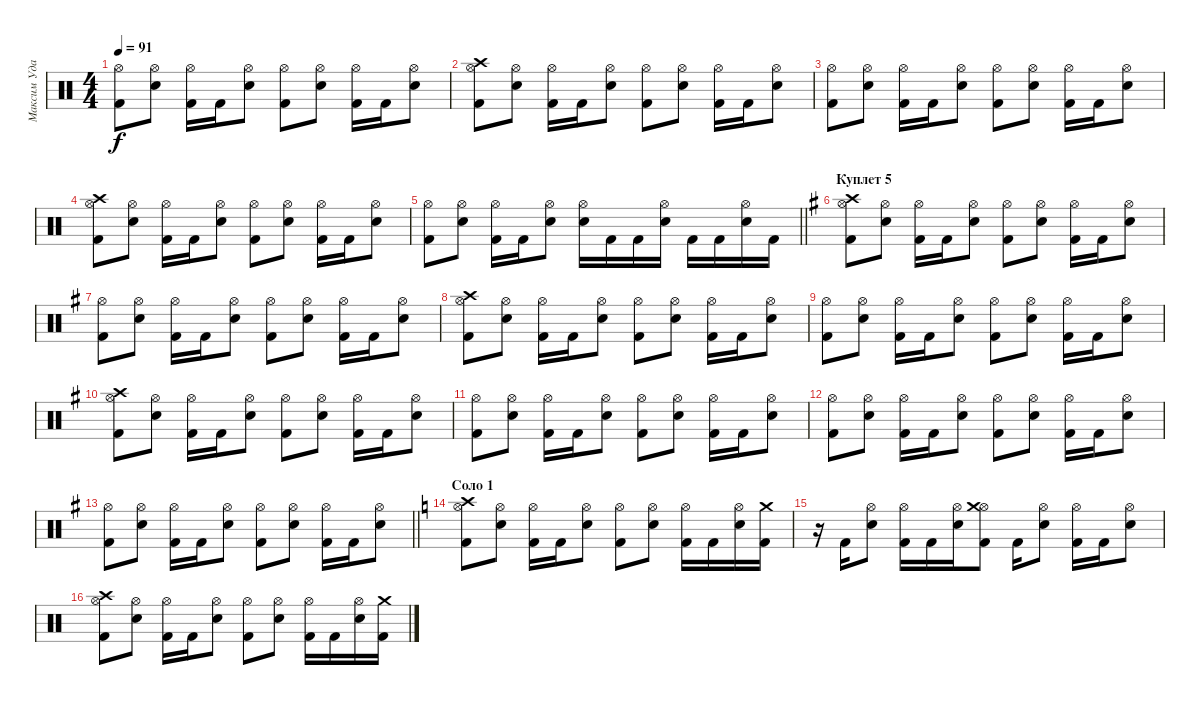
\track ("Максим Удалов" "Максим Уда") {instrument percussion}
\staff {score}
\articulation defaults
\ts (4 4)
\tempo 91
\clef neutral
\ks c
("Kick (hit) 2" "Hi-Hat (open)").8{dy f} ("Electric Snare (hit)" "Hi-Hat (open)").8 ("Kick (hit) 2" "Hi-Hat (open)").16 "Kick (hit) 2".16 ("Electric Snare (hit)" "Hi-Hat (open)").8 ("Kick (hit) 2" "Hi-Hat (open)").8 ("Electric Snare (hit)" "Hi-Hat (open)").8 ("Kick (hit) 2" "Hi-Hat (open)").16 "Kick (hit) 2".16 ("Electric Snare (hit)" "Hi-Hat (open)").8 |
("Kick (hit) 2" "Hi-Hat (open)" "Crash high (hit)").8 ("Electric Snare (hit)" "Hi-Hat (open)").8 ("Kick (hit) 2" "Hi-Hat (open)").16 "Kick (hit) 2".16 ("Electric Snare (hit)" "Hi-Hat (open)").8 ("Kick (hit) 2" "Hi-Hat (open)").8 ("Electric Snare (hit)" "Hi-Hat (open)").8 ("Kick (hit) 2" "Hi-Hat (open)").16 "Kick (hit) 2".16 ("Electric Snare (hit)" "Hi-Hat (open)").8 |
("Kick (hit) 2" "Hi-Hat (open)").8 ("Electric Snare (hit)" "Hi-Hat (open)").8 ("Kick (hit) 2" "Hi-Hat (open)").16 "Kick (hit) 2".16 ("Electric Snare (hit)" "Hi-Hat (open)").8 ("Kick (hit) 2" "Hi-Hat (open)").8 ("Electric Snare (hit)" "Hi-Hat (open)").8 ("Kick (hit) 2" "Hi-Hat (open)").16 "Kick (hit) 2".16 ("Electric Snare (hit)" "Hi-Hat (open)").8 |
("Kick (hit) 2" "Hi-Hat (open)" "Crash high (hit)").8 ("Electric Snare (hit)" "Hi-Hat (open)").8 ("Kick (hit) 2" "Hi-Hat (open)").16 "Kick (hit) 2".16 ("Electric Snare (hit)" "Hi-Hat (open)").8 ("Kick (hit) 2" "Hi-Hat (open)").8 ("Electric Snare (hit)" "Hi-Hat (open)").8 ("Kick (hit) 2" "Hi-Hat (open)").16 "Kick (hit) 2".16 ("Electric Snare (hit)" "Hi-Hat (open)").8 |
\barLineRight lightlight
("Kick (hit) 2" "Hi-Hat (open)").8 ("Electric Snare (hit)" "Hi-Hat (open)").8 ("Kick (hit) 2" "Hi-Hat (open)").16 "Kick (hit) 2".16 ("Electric Snare (hit)" "Hi-Hat (open)").8 ("Electric Snare (hit)" "Hi-Hat (open)").16 "Kick (hit) 2".16 "Kick (hit) 2".16 ("Electric Snare (hit)" "Hi-Hat (open)").16 "Kick (hit) 2".16 "Kick (hit) 2".16 ("Electric Snare (hit)" "Hi-Hat (open)").16 "Kick (hit) 2".16 |
\section ("" "Куплет 5")
\ks eminor
("Kick (hit) 2" "Hi-Hat (open)" "Crash high (hit)").8 ("Electric Snare (hit)" "Hi-Hat (open)").8 ("Kick (hit) 2" "Hi-Hat (open)").16 "Kick (hit) 2".16 ("Electric Snare (hit)" "Hi-Hat (open)").8 ("Kick (hit) 2" "Hi-Hat (open)").8 ("Electric Snare (hit)" "Hi-Hat (open)").8 ("Kick (hit) 2" "Hi-Hat (open)").16 "Kick (hit) 2".16 ("Electric Snare (hit)" "Hi-Hat (open)").8 |
("Kick (hit) 2" "Hi-Hat (open)").8 ("Electric Snare (hit)" "Hi-Hat (open)").8 ("Kick (hit) 2" "Hi-Hat (open)").16 "Kick (hit) 2".16 ("Electric Snare (hit)" "Hi-Hat (open)").8 ("Kick (hit) 2" "Hi-Hat (open)").8 ("Electric Snare (hit)" "Hi-Hat (open)").8 ("Kick (hit) 2" "Hi-Hat (open)").16 "Kick (hit) 2".16 ("Electric Snare (hit)" "Hi-Hat (open)").8 |
("Kick (hit) 2" "Hi-Hat (open)" "Crash high (hit)").8 ("Electric Snare (hit)" "Hi-Hat (open)").8 ("Kick (hit) 2" "Hi-Hat (open)").16 "Kick (hit) 2".16 ("Electric Snare (hit)" "Hi-Hat (open)").8 ("Kick (hit) 2" "Hi-Hat (open)").8 ("Electric Snare (hit)" "Hi-Hat (open)").8 ("Kick (hit) 2" "Hi-Hat (open)").16 "Kick (hit) 2".16 ("Electric Snare (hit)" "Hi-Hat (open)").8 |
("Kick (hit) 2" "Hi-Hat (open)").8 ("Electric Snare (hit)" "Hi-Hat (open)").8 ("Kick (hit) 2" "Hi-Hat (open)").16 "Kick (hit) 2".16 ("Electric Snare (hit)" "Hi-Hat (open)").8 ("Kick (hit) 2" "Hi-Hat (open)").8 ("Electric Snare (hit)" "Hi-Hat (open)").8 ("Kick (hit) 2" "Hi-Hat (open)").16 "Kick (hit) 2".16 ("Electric Snare (hit)" "Hi-Hat (open)").8 |
("Kick (hit) 2" "Hi-Hat (open)" "Crash high (hit)").8 ("Electric Snare (hit)" "Hi-Hat (open)").8 ("Kick (hit) 2" "Hi-Hat (open)").16 "Kick (hit) 2".16 ("Electric Snare (hit)" "Hi-Hat (open)").8 ("Kick (hit) 2" "Hi-Hat (open)").8 ("Electric Snare (hit)" "Hi-Hat (open)").8 ("Kick (hit) 2" "Hi-Hat (open)").16 "Kick (hit) 2".16 ("Electric Snare (hit)" "Hi-Hat (open)").8 |
("Kick (hit) 2" "Hi-Hat (open)").8 ("Electric Snare (hit)" "Hi-Hat (open)").8 ("Kick (hit) 2" "Hi-Hat (open)").16 "Kick (hit) 2".16 ("Electric Snare (hit)" "Hi-Hat (open)").8 ("Kick (hit) 2" "Hi-Hat (open)").8 ("Electric Snare (hit)" "Hi-Hat (open)").8 ("Kick (hit) 2" "Hi-Hat (open)").16 "Kick (hit) 2".16 ("Electric Snare (hit)" "Hi-Hat (open)").8 |
("Kick (hit) 2" "Hi-Hat (open)").8 ("Electric Snare (hit)" "Hi-Hat (open)").8 ("Kick (hit) 2" "Hi-Hat (open)").16 "Kick (hit) 2".16 ("Electric Snare (hit)" "Hi-Hat (open)").8 ("Kick (hit) 2" "Hi-Hat (open)").8 ("Electric Snare (hit)" "Hi-Hat (open)").8 ("Kick (hit) 2" "Hi-Hat (open)").16 "Kick (hit) 2".16 ("Electric Snare (hit)" "Hi-Hat (open)").8 |
\barLineRight lightlight
("Kick (hit) 2" "Hi-Hat (open)").8 ("Electric Snare (hit)" "Hi-Hat (open)").8 ("Kick (hit) 2" "Hi-Hat (open)").16 "Kick (hit) 2".16 ("Electric Snare (hit)" "Hi-Hat (open)").8 ("Kick (hit) 2" "Hi-Hat (open)").8 ("Electric Snare (hit)" "Hi-Hat (open)").8 ("Kick (hit) 2" "Hi-Hat (open)").16 "Kick (hit) 2".16 ("Electric Snare (hit)" "Hi-Hat (open)").8 |
\section ("" "Соло 1")
\ks aminor
("Kick (hit) 2" "Hi-Hat (open)" "Crash high (hit)").8 ("Electric Snare (hit)" "Hi-Hat (open)").8 ("Kick (hit) 2" "Hi-Hat (open)").16 "Kick (hit) 2".16 ("Electric Snare (hit)" "Hi-Hat (open)").8 ("Kick (hit) 2" "Hi-Hat (open)").8 ("Electric Snare (hit)" "Hi-Hat (open)").8 ("Kick (hit) 2" "Hi-Hat (open)").16 "Kick (hit) 2".16 ("Electric Snare (hit)" "Hi-Hat (open)").16 ("Kick (hit) 2" "Crash medium (hit)").16 |
r.16 "Kick (hit) 2".16 ("Electric Snare (hit)" "Hi-Hat (open)").8 ("Kick (hit) 2" "Hi-Hat (open)").16 "Kick (hit) 2".16 ("Electric Snare (hit)" "Hi-Hat (open)").16 ("Kick (hit) 2" "Hi-Hat (open)" "Crash medium (hit)").8 "Kick (hit) 2".16 ("Electric Snare (hit)" "Hi-Hat (open)").8 ("Kick (hit) 2" "Hi-Hat (open)").16 "Kick (hit) 2".16 ("Electric Snare (hit)" "Hi-Hat (open)").8 |
("Kick (hit) 2" "Hi-Hat (open)" "Crash high (hit)").8 ("Electric Snare (hit)" "Hi-Hat (open)").8 ("Kick (hit) 2" "Hi-Hat (open)").16 "Kick (hit) 2".16 ("Electric Snare (hit)" "Hi-Hat (open)").8 ("Kick (hit) 2" "Hi-Hat (open)").8 ("Electric Snare (hit)" "Hi-Hat (open)").8 ("Kick (hit) 2" "Hi-Hat (open)").16 "Kick (hit) 2".16 ("Electric Snare (hit)" "Hi-Hat (open)").16 ("Kick (hit) 2" "Crash medium (hit)").16
